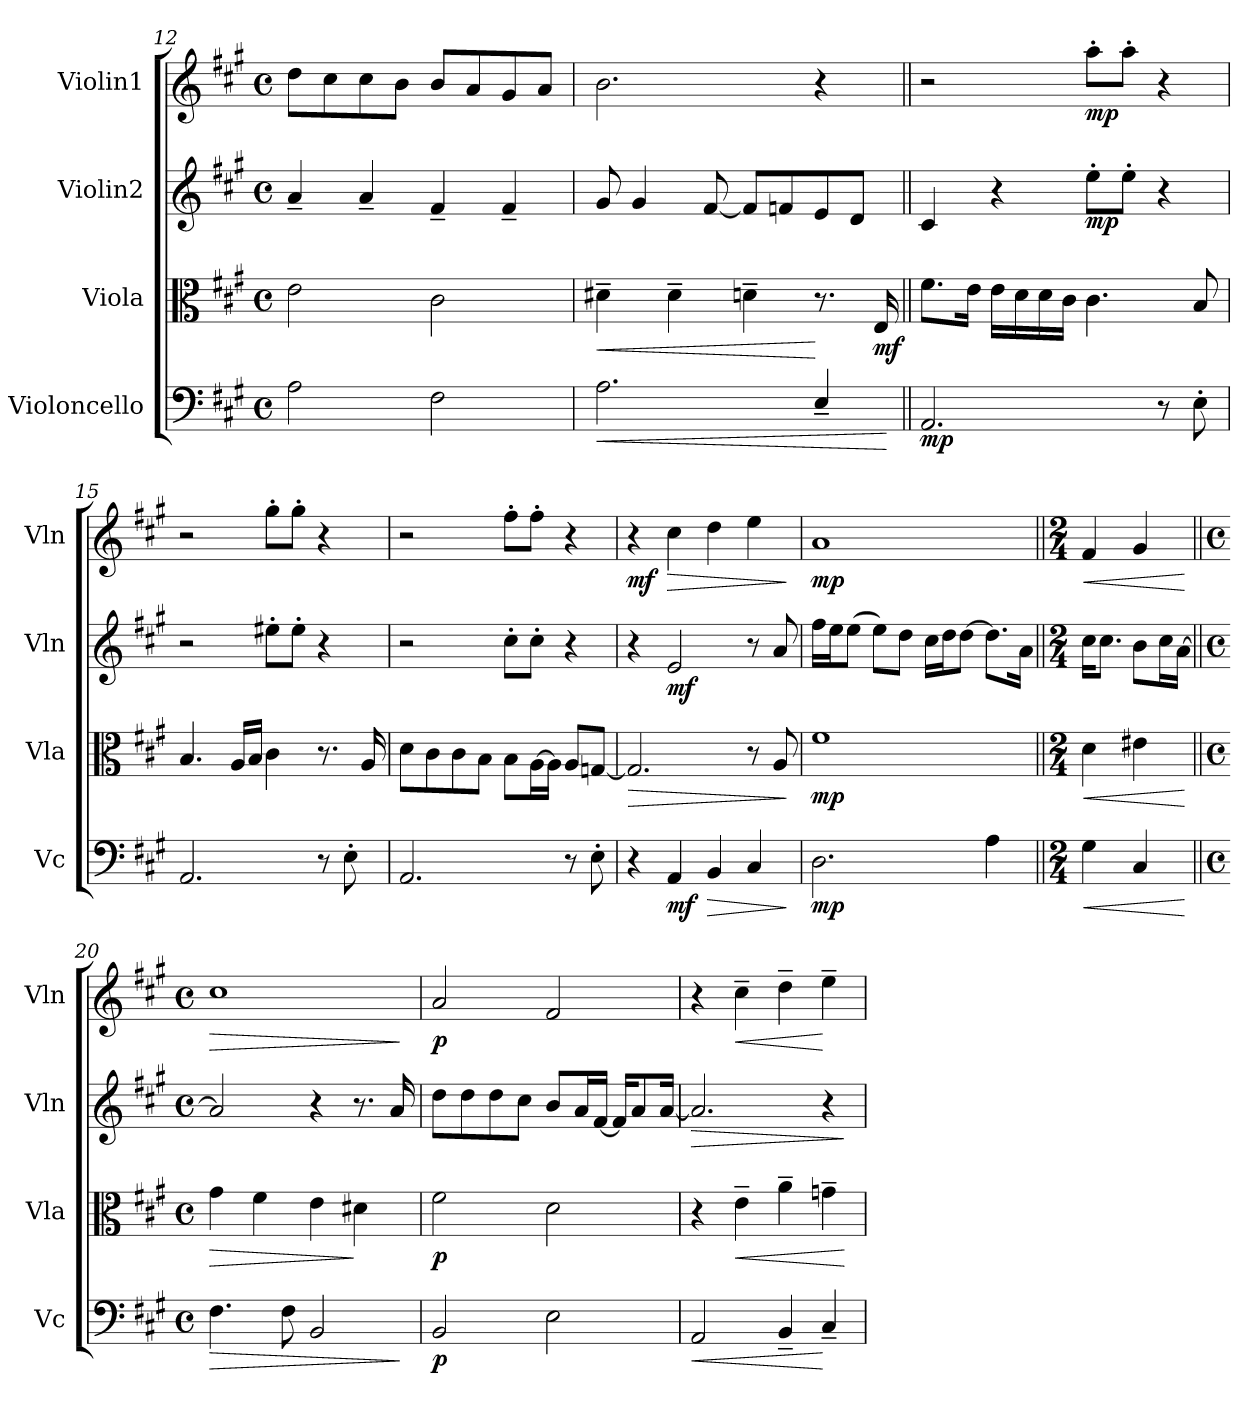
**kern	**dynam	**kern	**dynam	**kern	**dynam	**kern	**dynam
*part4	*part4	*part3	*part3	*part2	*part2	*part1	*part1
*staff4	*staff4	*staff3	*staff3	*staff2	*staff2	*staff1	*staff1
*I"Violoncello	*	*I"Viola	*	*I"Violin2	*	*I"Violin1	*
*I'Vc	*	*I'Vla	*	*I'Vln	*	*I'Vln	*
!!LO:LB:g=z
*clefF4	*	*clefC3	*	*clefG2	*	*clefG2	*
*k[f#c#g#]	*	*k[f#c#g#]	*	*k[f#c#g#]	*	*k[f#c#g#]	*
*M4/4	*	*M4/4	*	*M4/4	*	*M4/4	*
*met(c)	*	*met(c)	*	*met(c)	*	*met(c)	*
=12	=12	=12	=12	=12	=12	=12	=12
2A\	.	2e\	.	4a~/	.	8dd\L	.
.	.	.	.	.	.	8cc#\	.
.	.	.	.	4a~/	.	8cc#\	.
.	.	.	.	.	.	8b\J	.
2F#\	.	2c#\	.	4f#~/	.	8b/L	.
.	.	.	.	.	.	8a/	.
.	.	.	.	4f#~/	.	8g#/	.
.	.	.	.	.	.	8a/J	.
=13	=13	=13	=13	=13	=13	=13	=13
!	!LO:HP:b	!	!LO:HP:b	!	!	!	!
2.A\	<	4d#X~\	<	8g#/	.	2.b\	.
.	.	.	.	4g#/	.	.	.
.	.	4d#~\	.	.	.	.	.
.	.	.	.	[8f#/	.	.	.
.	.	4dn~\	.	8f#/L]	.	.	.
.	.	.	.	8fn/	.	.	.
4E~/	.	8.r	[	8e/	.	4r	.
.	.	.	.	8d/J	.	.	.
!	!	!	!LO:DY:b	!	!	!	!
.	.	16E/	mf	.	.	.	.
.	[	.	.	.	.	.	.
=14||	=14||	=14||	=14||	=14||	=14||	=14||	=14||
!	!LO:DY:b	!	!	!	!	!	!
2.AA/	mp	8.f#\L	.	4c#/	.	2r	.
.	.	16e\Jk	.	.	.	.	.
.	.	16e\LL	.	4r	.	.	.
.	.	16d\	.	.	.	.	.
.	.	16d\	.	.	.	.	.
.	.	16c#\JJ	.	.	.	.	.
!	!	!	!	!	!LO:DY:b	!	!LO:DY:b
.	.	4.c#\	.	8ee'\L	mp	8aa'\L	mp
.	.	.	.	8ee'\J	.	8aa'\J	.
8r	.	.	.	4r	.	4r	.
8E'\	.	8B/	.	.	.	.	.
=15	=15	=15	=15	=15	=15	=15	=15
2.AA/	.	4.B/	.	2r	.	2r	.
.	.	16A/LL	.	.	.	.	.
.	.	16B/JJ	.	.	.	.	.
.	.	4c#\	.	8ee#X'\L	.	8gg#'\L	.
.	.	.	.	8ee#'\J	.	8gg#'\J	.
8r	.	8.r	.	4r	.	4r	.
8E'\	.	.	.	.	.	.	.
.	.	16A/	.	.	.	.	.
=16	=16	=16	=16	=16	=16	=16	=16
2.AA/	.	8d\L	.	2r	.	2r	.
.	.	8c#\	.	.	.	.	.
.	.	8c#\	.	.	.	.	.
.	.	8B\J	.	.	.	.	.
.	.	8B\L	.	8cc#'\L	.	8ff#'\L	.
.	.	[16A\L	.	8cc#'\J	.	8ff#'\J	.
.	.	16A\JJ]	.	.	.	.	.
8r	.	8A/L	.	4r	.	4r	.
8E'\	.	[8Gn/J	.	.	.	.	.
=17	=17	=17	=17	=17	=17	=17	=17
!	!	!	!LO:HP:b	!	!	!	!LO:DY:b
4r	.	2.G/]	>	4r	.	4r	mf
!	!LO:DY:b	!	!	!	!LO:DY:b	!	!LO:HP:b
4AA/	mf	.	.	2e/	mf	4cc#\	>
!	!LO:HP:b	!	!	!	!	!	!
4BB/	>	.	.	.	.	4dd\	.
4C#/	.	8r	.	8r	.	4ee\	.
.	.	8A/	.	8a/	.	.	.
.	]	.	]	.	.	.	]
!!LO:PB:g=z
=18	=18	=18	=18	=18	=18	=18	=18
!	!LO:DY:b	!	!LO:DY:b	!	!	!	!LO:DY:b
2.D\	mp	1f#	mp	16ff#\LL	.	1a	mp
.	.	.	.	16ee\J	.	.	.
.	.	.	.	(>8ee\J	.	.	.
.	.	.	.	8ee\L)	.	.	.
.	.	.	.	8dd\J	.	.	.
.	.	.	.	16cc#\LL	.	.	.
.	.	.	.	16dd\J	.	.	.
.	.	.	.	[8dd\J	.	.	.
4A\	.	.	.	8.dd\L]	.	.	.
.	.	.	.	16a\Jk	.	.	.
=19||	=19||	=19||	=19||	=19||	=19||	=19||	=19||
*M2/4	*	*M2/4	*	*M2/4	*	*M2/4	*
!	!LO:HP:b	!	!LO:HP:b	!	!	!	!LO:HP:b
4G#\	<	4d\	<	16cc#\KL	.	4f#/	<
.	.	.	.	8.cc#\J	.	.	.
4C#/	.	4e#X\	.	8b\L	.	4g#/	.
.	.	.	.	16cc#\L	.	.	.
.	.	.	.	[16a\JJ	.	.	.
.	[	.	[	.	.	.	[
=20||	=20||	=20||	=20||	=20||	=20||	=20||	=20||
*M4/4	*	*M4/4	*	*M4/4	*	*M4/4	*
*met(c)	*	*met(c)	*	*met(c)	*	*met(c)	*
!	!LO:HP:b	!	!LO:HP:b	!	!	!	!LO:HP:b
4.F#\	>	4g#\	>	2a/]	.	1cc#	>
.	.	4f#\	.	.	.	.	.
8F#\	.	.	.	.	.	.	.
2BB/	.	4e\	.	4r	.	.	.
.	.	4d#X\	]	8.r	.	.	.
.	.	.	.	16a/	.	.	.
.	]	.	.	.	.	.	]
=21	=21	=21	=21	=21	=21	=21	=21
!	!LO:DY:b	!	!LO:DY:b	!	!	!	!LO:DY:b
2BB/	p	2f#\	p	8dd\L	.	2a/	p
.	.	.	.	8dd\	.	.	.
.	.	.	.	8dd\	.	.	.
.	.	.	.	8cc#\J	.	.	.
2E\	.	2d\	.	8b/L	.	2f#/	.
.	.	.	.	16a/L	.	.	.
.	.	.	.	[16f#/JJ	.	.	.
.	.	.	.	16f#/KL]	.	.	.
.	.	.	.	8a/	.	.	.
.	.	.	.	[16a/Jk	.	.	.
=22	=22	=22	=22	=22	=22	=22	=22
!	!LO:HP:b	!	!	!	!LO:HP:b	!	!
2AA/	<	4r	.	2.a/]	>	4r	.
!	!	!	!LO:HP:b	!	!	!	!LO:HP:b
.	.	4e~\	<	.	.	4cc#~\	<
4BB~/	.	4a~\	.	.	.	4dd~\	.
4C#~/	[	4gn~\	.	4r	.	4ee~\	[
.	.	.	[	.	]	.	.
=	=	=	=	=	=	=	=
*-	*-	*-	*-	*-	*-	*-	*-
